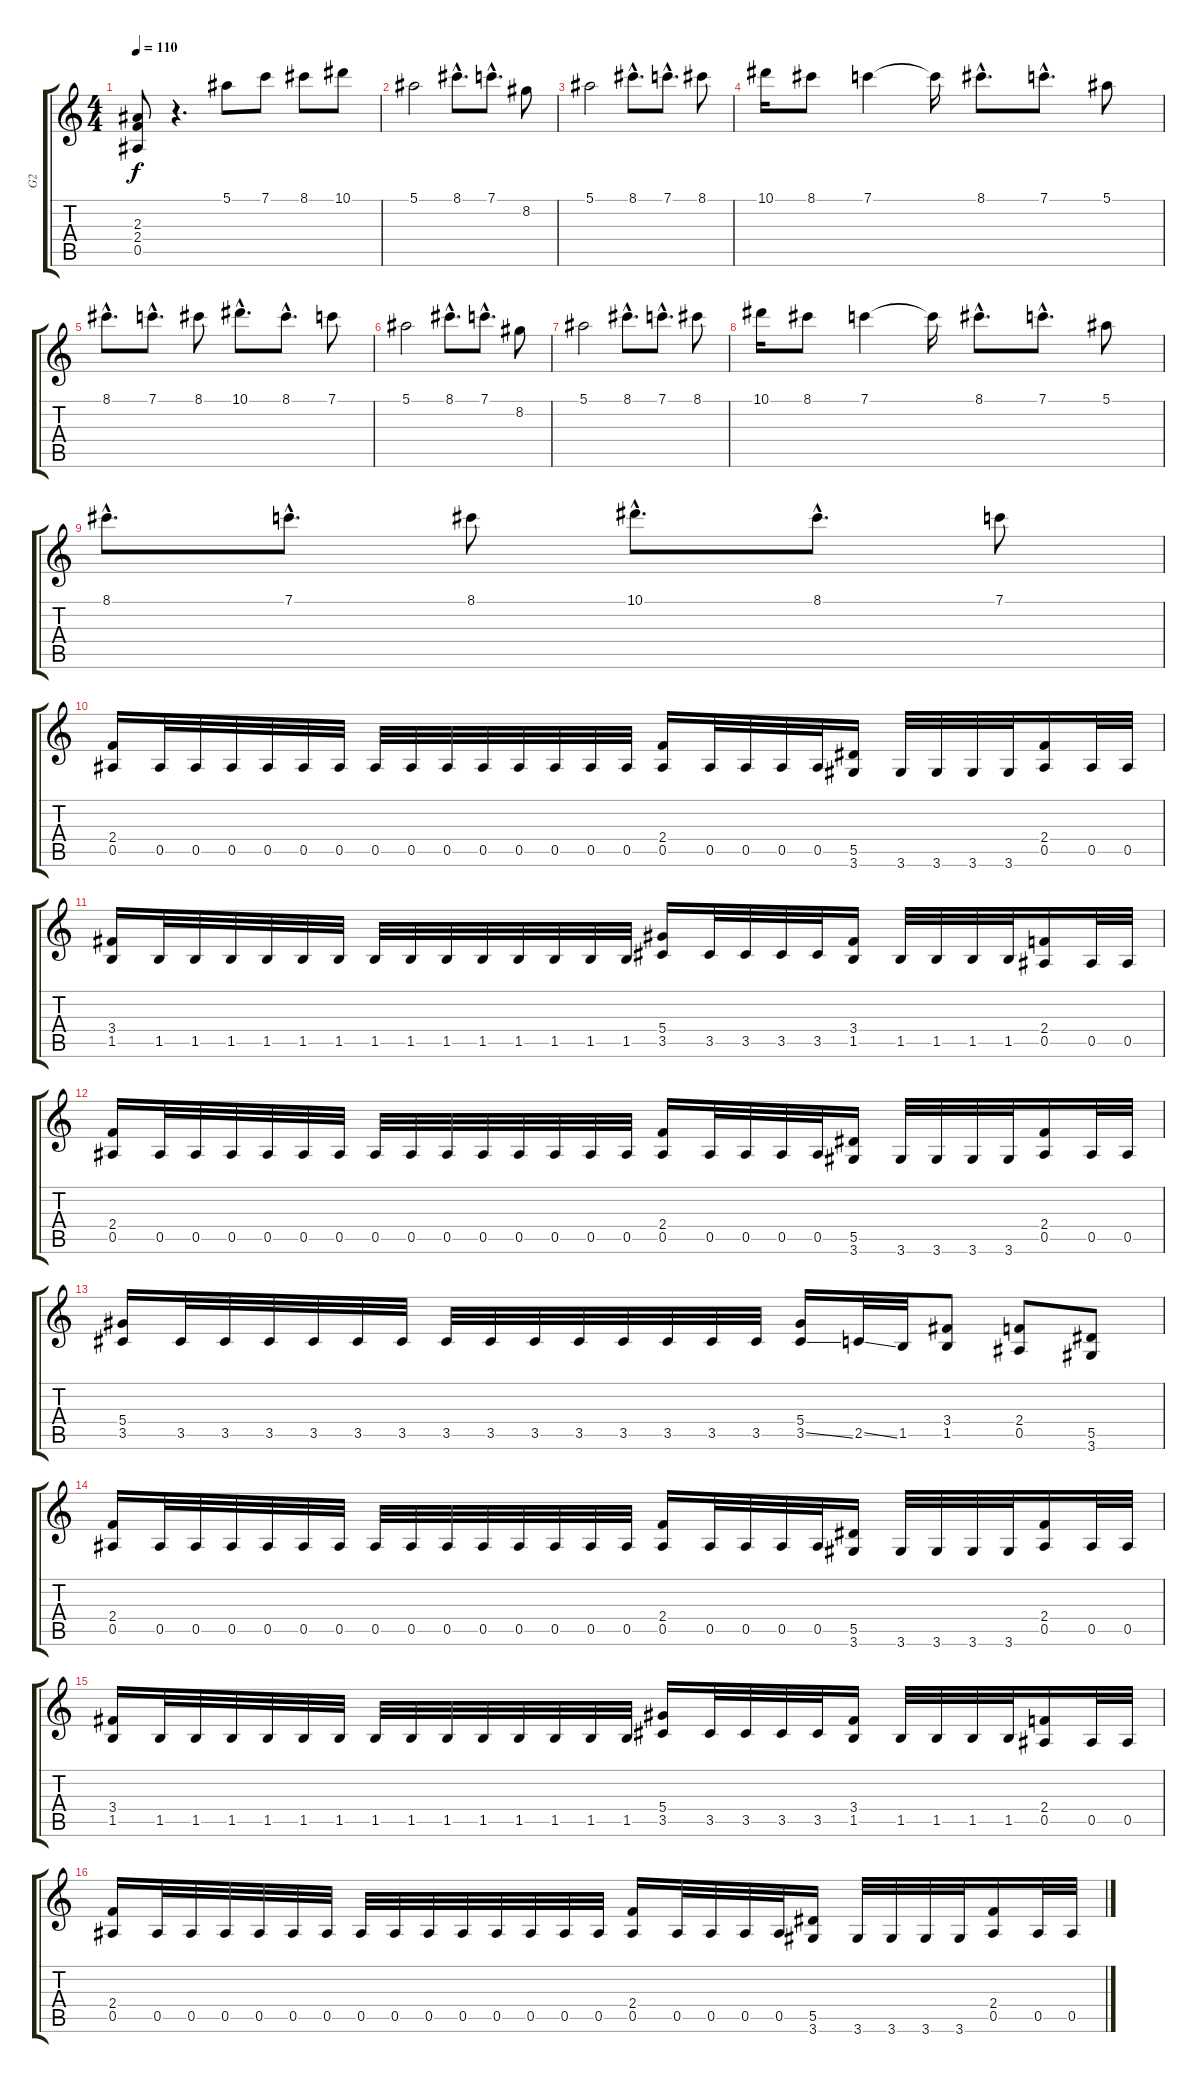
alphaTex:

\track ("G2" "G2") {instrument distortionguitar}
\staff {score tabs}
\tuning (F4 C4 Ab3 Eb3 Bb2 F2) {hide}
\ts (4 4)
\section ("" "")
\tempo 110
\clef g2
\ks c
(2.3 2.4 0.5).8{dy f} r.4{d} 5.1.8 7.1.8 8.1.8 10.1.8 |
5.1.2 8.1{hac}.8{d} 7.1{hac}.8{d} 8.2.8 |
5.1.2 8.1{hac}.8{d} 7.1{hac}.8{d} 8.1.8 |
10.1.16 8.1.8 7.1.4 7.1{t}.16 8.1{hac}.8{d} 7.1{hac}.8{d} 5.1.8 |
8.1{hac}.8{d} 7.1{hac}.8{d} 8.1.8 10.1{hac}.8{d} 8.1{hac}.8{d} 7.1.8 |
5.1.2 8.1{hac}.8{d} 7.1{hac}.8{d} 8.2.8 |
5.1.2 8.1{hac}.8{d} 7.1{hac}.8{d} 8.1.8 |
10.1.16 8.1.8 7.1.4 7.1{t}.16 8.1{hac}.8{d} 7.1{hac}.8{d} 5.1.8 |
8.1{hac}.8{d} 7.1{hac}.8{d} 8.1.8 10.1{hac}.8{d} 8.1{hac}.8{d} 7.1.8 |
\section ("" "")
(2.4 0.5).16{volume 13} 0.5.32 0.5.32 0.5.32 0.5.32 0.5.32 0.5.32 0.5.32 0.5.32 0.5.32 0.5.32 0.5.32 0.5.32 0.5.32 0.5.32 (2.4 0.5).16 0.5.32 0.5.32 0.5.32 0.5.32 (5.5 3.6).16 3.6.32 3.6.32 3.6.32 3.6.32 (2.4 0.5).16 0.5.32 0.5.32 |
(3.4 1.5).16 1.5.32 1.5.32 1.5.32 1.5.32 1.5.32 1.5.32 1.5.32 1.5.32 1.5.32 1.5.32 1.5.32 1.5.32 1.5.32 1.5.32 (5.4 3.5).16 3.5.32 3.5.32 3.5.32 3.5.32 (3.4 1.5).16 1.5.32 1.5.32 1.5.32 1.5.32 (2.4 0.5).16 0.5.32 0.5.32 |
(2.4 0.5).16 0.5.32 0.5.32 0.5.32 0.5.32 0.5.32 0.5.32 0.5.32 0.5.32 0.5.32 0.5.32 0.5.32 0.5.32 0.5.32 0.5.32 (2.4 0.5).16 0.5.32 0.5.32 0.5.32 0.5.32 (5.5 3.6).16 3.6.32 3.6.32 3.6.32 3.6.32 (2.4 0.5).16 0.5.32 0.5.32 |
(5.4 3.5).16 3.5.32 3.5.32 3.5.32 3.5.32 3.5.32 3.5.32 3.5.32 3.5.32 3.5.32 3.5.32 3.5.32 3.5.32 3.5.32 3.5.32 (5.4 3.5{ss}).16 2.5{ss}.32 1.5.32 (3.4 1.5).8 (2.4 0.5).8 (5.5 3.6).8 |
(2.4 0.5).16 0.5.32 0.5.32 0.5.32 0.5.32 0.5.32 0.5.32 0.5.32 0.5.32 0.5.32 0.5.32 0.5.32 0.5.32 0.5.32 0.5.32 (2.4 0.5).16 0.5.32 0.5.32 0.5.32 0.5.32 (5.5 3.6).16 3.6.32 3.6.32 3.6.32 3.6.32 (2.4 0.5).16 0.5.32 0.5.32 |
(3.4 1.5).16 1.5.32 1.5.32 1.5.32 1.5.32 1.5.32 1.5.32 1.5.32 1.5.32 1.5.32 1.5.32 1.5.32 1.5.32 1.5.32 1.5.32 (5.4 3.5).16 3.5.32 3.5.32 3.5.32 3.5.32 (3.4 1.5).16 1.5.32 1.5.32 1.5.32 1.5.32 (2.4 0.5).16 0.5.32 0.5.32 |
(2.4 0.5).16 0.5.32 0.5.32 0.5.32 0.5.32 0.5.32 0.5.32 0.5.32 0.5.32 0.5.32 0.5.32 0.5.32 0.5.32 0.5.32 0.5.32 (2.4 0.5).16 0.5.32 0.5.32 0.5.32 0.5.32 (5.5 3.6).16 3.6.32 3.6.32 3.6.32 3.6.32 (2.4 0.5).16 0.5.32 0.5.32
